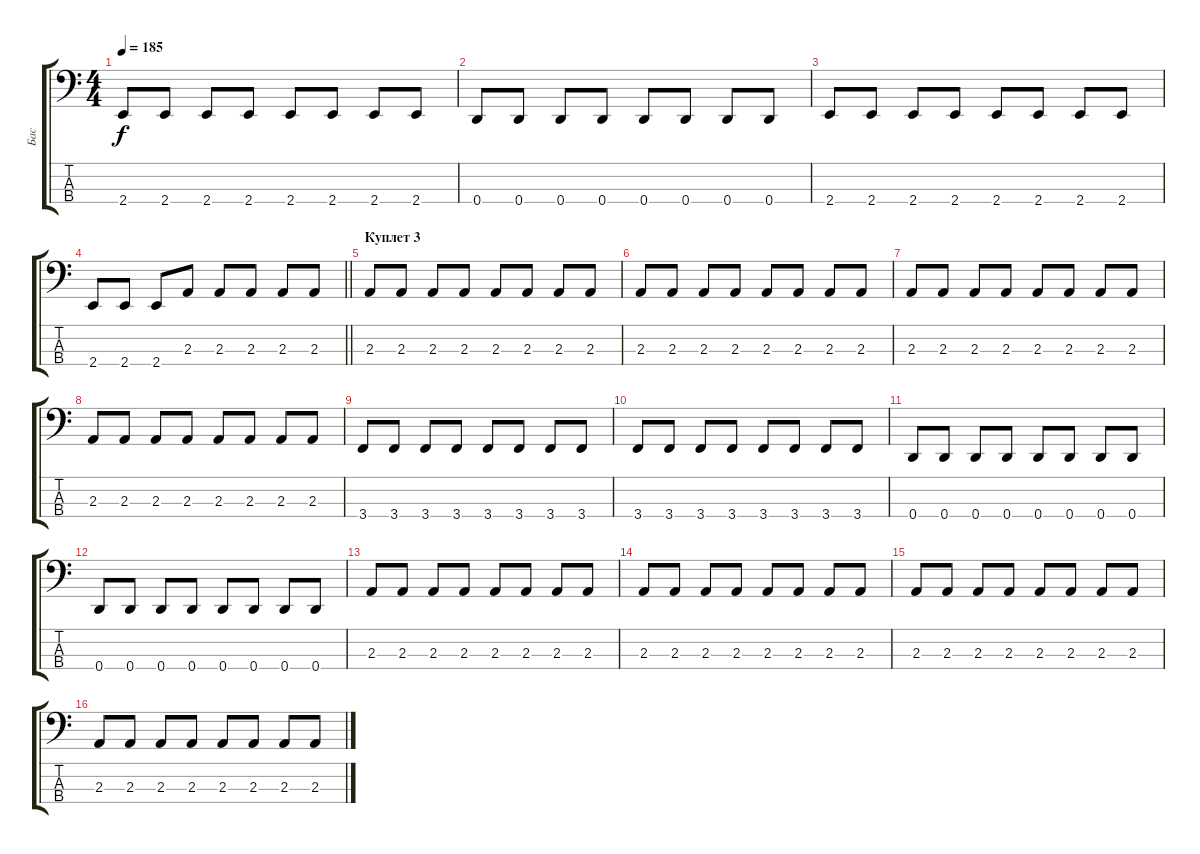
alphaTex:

\track ("Бас" "Бас") {instrument electricbasspick}
\staff {score tabs}
\tuning (F2 C2 G1 D1) {hide}
\ts (4 4)
\tempo 185
\clef f4
\ks c
2.4.8{dy f} 2.4.8 2.4.8 2.4.8 2.4.8 2.4.8 2.4.8 2.4.8 |
0.4.8 0.4.8 0.4.8 0.4.8 0.4.8 0.4.8 0.4.8 0.4.8 |
2.4.8 2.4.8 2.4.8 2.4.8 2.4.8 2.4.8 2.4.8 2.4.8 |
\barLineRight lightlight
2.4.8 2.4.8 2.4.8 2.3.8 2.3.8 2.3.8 2.3.8 2.3.8 |
\section ("" "Куплет 3")
2.3.8 2.3.8 2.3.8 2.3.8 2.3.8 2.3.8 2.3.8 2.3.8 |
2.3.8 2.3.8 2.3.8 2.3.8 2.3.8 2.3.8 2.3.8 2.3.8 |
2.3.8 2.3.8 2.3.8 2.3.8 2.3.8 2.3.8 2.3.8 2.3.8 |
2.3.8 2.3.8 2.3.8 2.3.8 2.3.8 2.3.8 2.3.8 2.3.8 |
3.4.8 3.4.8 3.4.8 3.4.8 3.4.8 3.4.8 3.4.8 3.4.8 |
3.4.8 3.4.8 3.4.8 3.4.8 3.4.8 3.4.8 3.4.8 3.4.8 |
0.4.8 0.4.8 0.4.8 0.4.8 0.4.8 0.4.8 0.4.8 0.4.8 |
0.4.8 0.4.8 0.4.8 0.4.8 0.4.8 0.4.8 0.4.8 0.4.8 |
2.3.8 2.3.8 2.3.8 2.3.8 2.3.8 2.3.8 2.3.8 2.3.8 |
2.3.8 2.3.8 2.3.8 2.3.8 2.3.8 2.3.8 2.3.8 2.3.8 |
2.3.8 2.3.8 2.3.8 2.3.8 2.3.8 2.3.8 2.3.8 2.3.8 |
2.3.8 2.3.8 2.3.8 2.3.8 2.3.8 2.3.8 2.3.8 2.3.8
